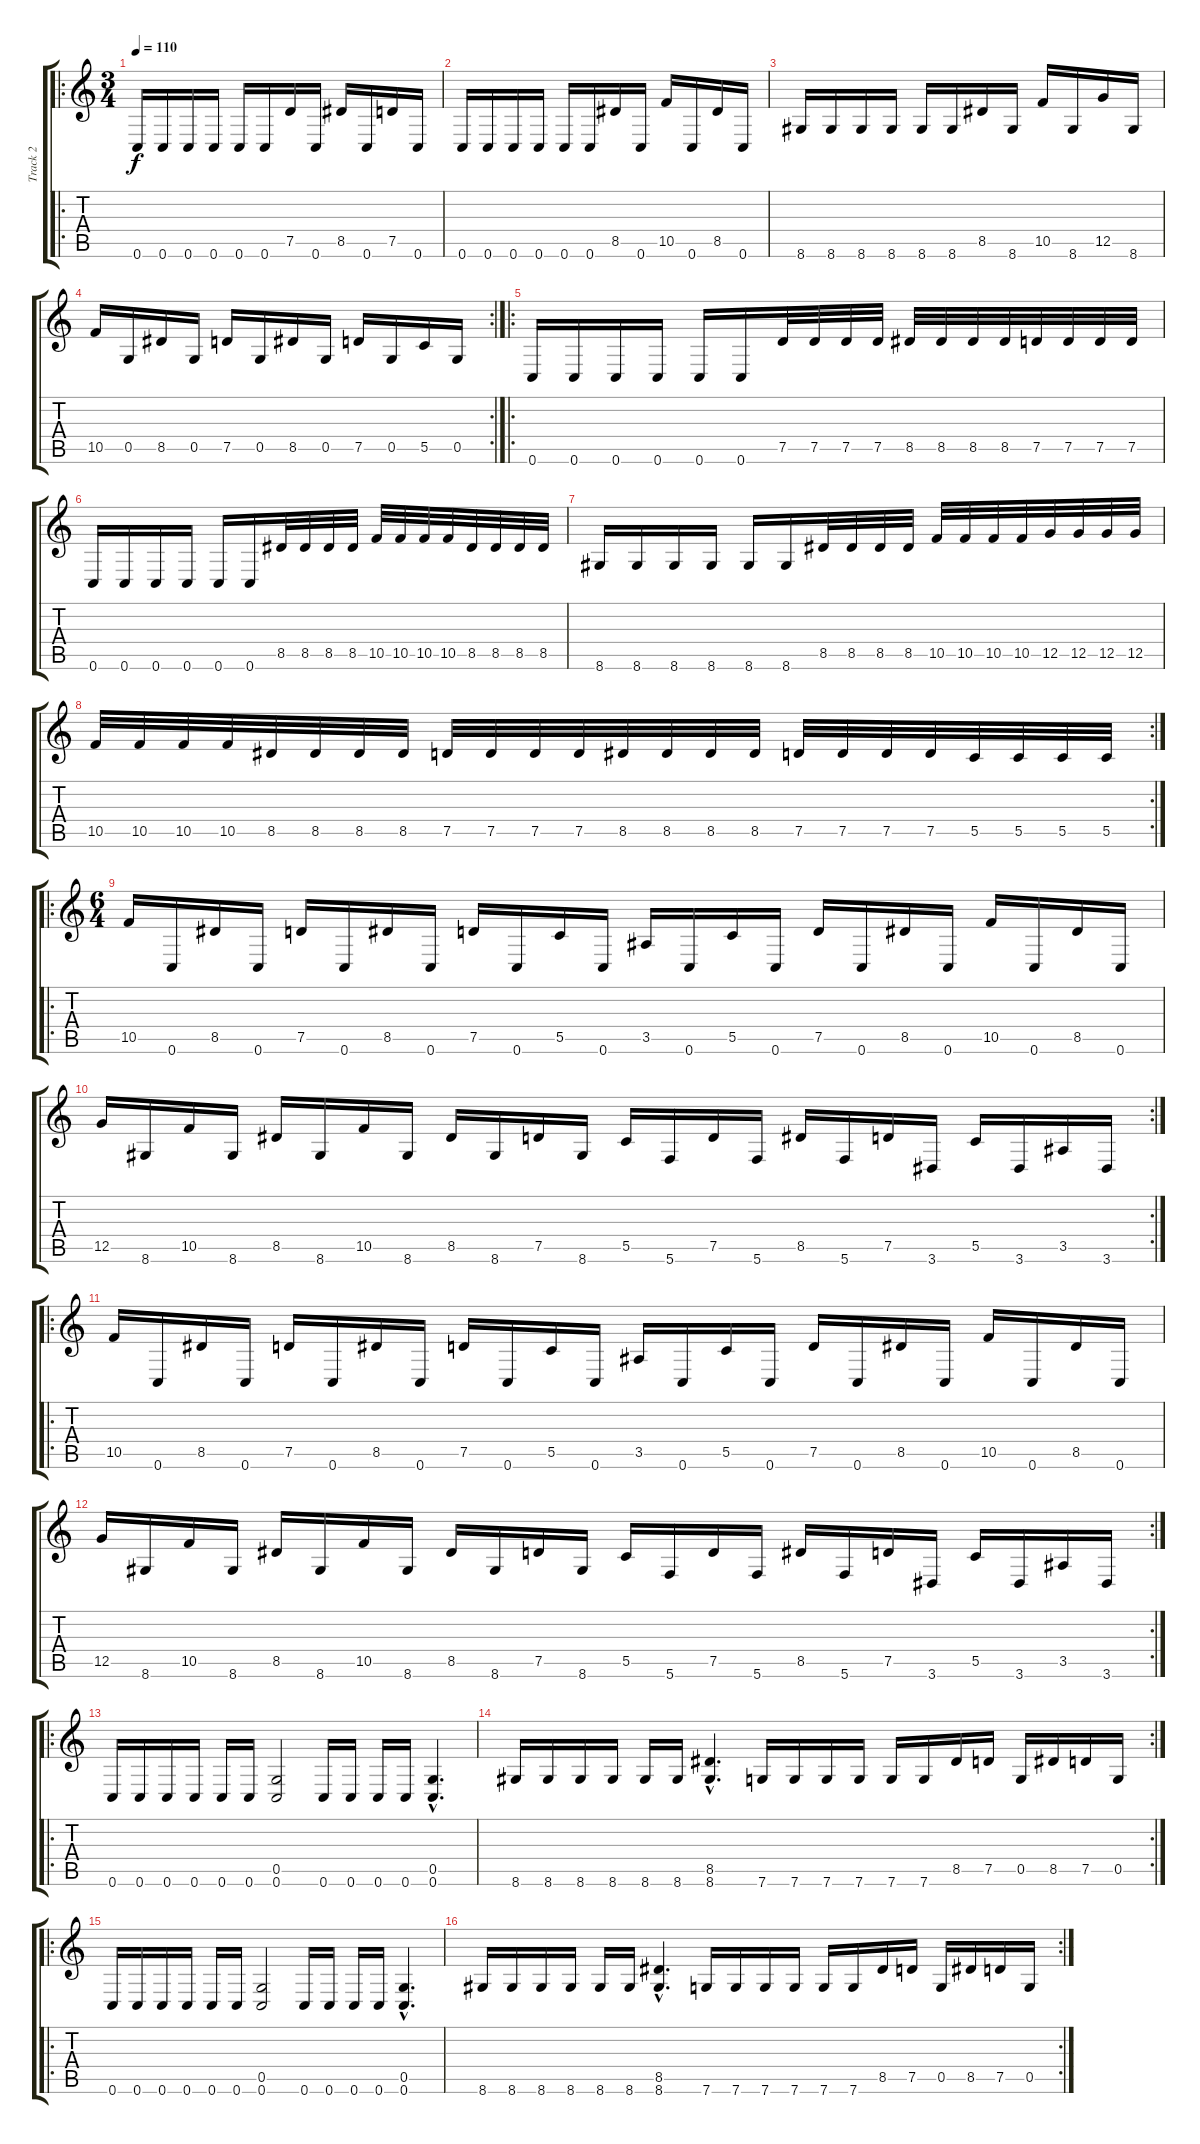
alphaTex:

\track ("Track 2" "Track 2") {instrument distortionguitar}
\staff {score tabs}
\tuning (D4 A3 F3 C3 G2 C2) {hide}
\ro
\ts (3 4)
\tempo 110
\clef g2
\ks c
0.6.16{dy f} 0.6.16 0.6.16 0.6.16 0.6.16 0.6.16 7.5.16 0.6.16 8.5.16 0.6.16 7.5.16 0.6.16 |
0.6.16 0.6.16 0.6.16 0.6.16 0.6.16 0.6.16 8.5.16 0.6.16 10.5.16 0.6.16 8.5.16 0.6.16 |
8.6.16 8.6.16 8.6.16 8.6.16 8.6.16 8.6.16 8.5.16 8.6.16 10.5.16 8.6.16 12.5.16 8.6.16 |
\rc 2
10.5.16 0.5.16 8.5.16 0.5.16 7.5.16 0.5.16 8.5.16 0.5.16 7.5.16 0.5.16 5.5.16 0.5.16 |
\ro
0.6.16 0.6.16 0.6.16 0.6.16 0.6.16 0.6.16 7.5.32 7.5.32 7.5.32 7.5.32 8.5.32 8.5.32 8.5.32 8.5.32 7.5.32 7.5.32 7.5.32 7.5.32 |
0.6.16 0.6.16 0.6.16 0.6.16 0.6.16 0.6.16 8.5.32 8.5.32 8.5.32 8.5.32 10.5.32 10.5.32 10.5.32 10.5.32 8.5.32 8.5.32 8.5.32 8.5.32 |
8.6.16 8.6.16 8.6.16 8.6.16 8.6.16 8.6.16 8.5.32 8.5.32 8.5.32 8.5.32 10.5.32 10.5.32 10.5.32 10.5.32 12.5.32 12.5.32 12.5.32 12.5.32 |
\rc 2
10.5.32 10.5.32 10.5.32 10.5.32 8.5.32 8.5.32 8.5.32 8.5.32 7.5.32 7.5.32 7.5.32 7.5.32 8.5.32 8.5.32 8.5.32 8.5.32 7.5.32 7.5.32 7.5.32 7.5.32 5.5.32 5.5.32 5.5.32 5.5.32 |
\ro
\ts (6 4)
10.5.16 0.6.16 8.5.16 0.6.16 7.5.16 0.6.16 8.5.16 0.6.16 7.5.16 0.6.16 5.5.16 0.6.16 3.5.16 0.6.16 5.5.16 0.6.16 7.5.16 0.6.16 8.5.16 0.6.16 10.5.16 0.6.16 8.5.16 0.6.16 |
\rc 2
12.5.16 8.6.16 10.5.16 8.6.16 8.5.16 8.6.16 10.5.16 8.6.16 8.5.16 8.6.16 7.5.16 8.6.16 5.5.16 5.6.16 7.5.16 5.6.16 8.5.16 5.6.16 7.5.16 3.6.16 5.5.16 3.6.16 3.5.16 3.6.16 |
\ro
10.5.16 0.6.16 8.5.16 0.6.16 7.5.16 0.6.16 8.5.16 0.6.16 7.5.16 0.6.16 5.5.16 0.6.16 3.5.16 0.6.16 5.5.16 0.6.16 7.5.16 0.6.16 8.5.16 0.6.16 10.5.16 0.6.16 8.5.16 0.6.16 |
\rc 2
12.5.16 8.6.16 10.5.16 8.6.16 8.5.16 8.6.16 10.5.16 8.6.16 8.5.16 8.6.16 7.5.16 8.6.16 5.5.16 5.6.16 7.5.16 5.6.16 8.5.16 5.6.16 7.5.16 3.6.16 5.5.16 3.6.16 3.5.16 3.6.16 |
\ro
0.6.16 0.6.16 0.6.16 0.6.16 0.6.16 0.6.16 (0.5 0.6).2 0.6.16 0.6.16 0.6.16 0.6.16 (0.5{hac} 0.6{hac}).4{d} |
\rc 2
8.6.16 8.6.16 8.6.16 8.6.16 8.6.16 8.6.16 (8.5{hac} 8.6{hac}).4{d} 7.6.16 7.6.16 7.6.16 7.6.16 7.6.16 7.6.16 8.5.16 7.5.16 0.5.16 8.5.16 7.5.16 0.5.16 |
\ro
0.6.16 0.6.16 0.6.16 0.6.16 0.6.16 0.6.16 (0.5 0.6).2 0.6.16 0.6.16 0.6.16 0.6.16 (0.5{hac} 0.6{hac}).4{d} |
\rc 2
8.6.16 8.6.16 8.6.16 8.6.16 8.6.16 8.6.16 (8.5{hac} 8.6{hac}).4{d} 7.6.16 7.6.16 7.6.16 7.6.16 7.6.16 7.6.16 8.5.16 7.5.16 0.5.16 8.5.16 7.5.16 0.5.16
